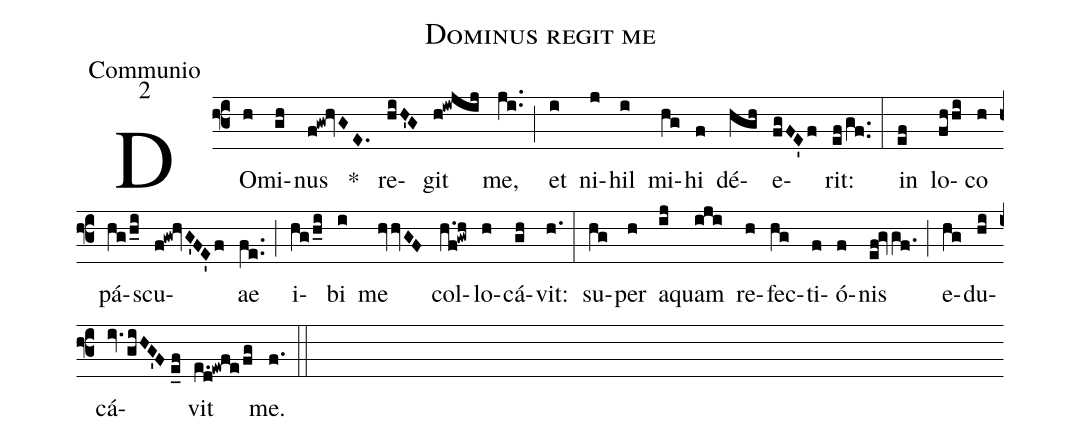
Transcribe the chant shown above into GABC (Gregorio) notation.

name:Dominus regit me;
office-part:Communio;
mode:2;
%%
(f3) DO(h)mi(gh)nus(f!gw!hvGE.) *() re(hiH'G)git(h!iwjij) me,(ji..) (;) et(i) ni(j)hil(i) mi(hg)hi(f) dé(hgh)e(fgFE'f)rit:(ef/gf..) (:) in(ef) lo(fhhi)co(h) pá(hg/h_i)scu(f!gw!hvG'FE'f)ae(fe..) (;) i(hg/h_i)bi(i) me(hvvGF) col(h.f!gwh)lo(h)cá(gh)vit:(h.) (:) su(hg)per(h) a(ij)quam(iji) re(h)fec(hg)ti(f)ó(f)nis(ef!gvgf.) (;) e(hg)du(hi)cá(iv.giHG'F//e_f)vit(e.d!ewfe/fg) me.(f.) (::)
